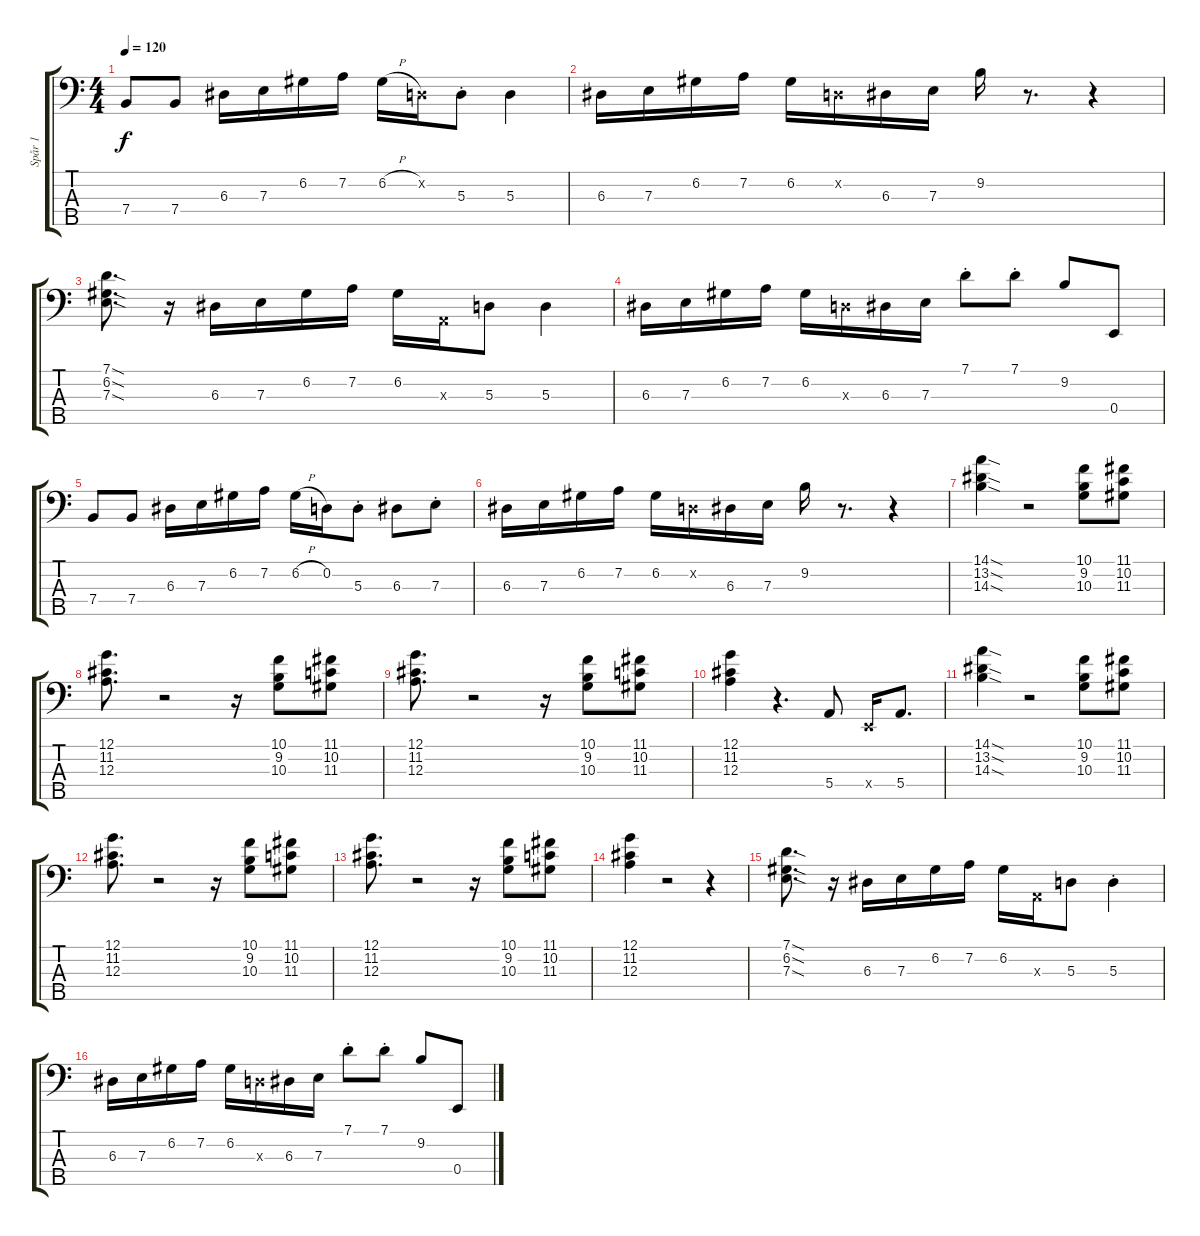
\track ("Spår 1" "Spår 1") {instrument electricbassfinger}
\staff {score tabs}
\tuning (G2 D2 A1 E1 B0) {hide}
\ts (4 4)
\tempo 120
\clef f4
\ks c
7.4.8{dy f} 7.4.8 6.3.16 7.3.16 6.2.16 7.2.16 6.2{h}.16 0.2{x}.16 5.3{st}.8 5.3.4 |
6.3.16 7.3.16 6.2.16 7.2.16 6.2.16 0.2{x}.16 6.3.16 7.3.16 9.2.16 r.8{d} r.4 |
(7.1{sod} 6.2{sod} 7.3{sod}).8{d} r.16 6.3.16 7.3.16 6.2.16 7.2.16 6.2.16 0.3{x}.16 5.3.8 5.3.4 |
6.3.16 7.3.16 6.2.16 7.2.16 6.2.16 5.3{x}.16 6.3.16 7.3.16 7.1{st}.8 7.1{st}.8 9.2.8 0.4.8 |
7.4.8 7.4.8 6.3.16 7.3.16 6.2.16 7.2.16 6.2{h}.16 0.2.16 5.3{st}.8 6.3.8 7.3{st}.8 |
6.3.16 7.3.16 6.2.16 7.2.16 6.2.16 0.2{x}.16 6.3.16 7.3.16 9.2.16 r.8{d} r.4 |
(14.1{sod} 13.2{sod} 14.3{sod}).4 r.2 (10.1 9.2 10.3).8 (11.1 10.2 11.3).8 |
(12.1 11.2 12.3).8{d} r.2 r.16 (10.1 9.2 10.3).8 (11.1 10.2 11.3).8 |
(12.1 11.2 12.3).8{d} r.2 r.16 (10.1 9.2 10.3).8 (11.1 10.2 11.3).8 |
(12.1 11.2 12.3).4 r.4{d} 5.4.8 0.4{x}.16 5.4.8{d} |
(14.1{sod} 13.2{sod} 14.3{sod}).4 r.2 (10.1 9.2 10.3).8 (11.1 10.2 11.3).8 |
(12.1 11.2 12.3).8{d} r.2 r.16 (10.1 9.2 10.3).8 (11.1 10.2 11.3).8 |
(12.1 11.2 12.3).8{d} r.2 r.16 (10.1 9.2 10.3).8 (11.1 10.2 11.3).8 |
(12.1 11.2 12.3).4 r.2 r.4 |
(7.1{sod} 6.2{sod} 7.3{sod}).8{d} r.16 6.3.16 7.3.16 6.2.16 7.2.16 6.2.16 0.3{x}.16 5.3.8 5.3{st}.4 |
6.3.16 7.3.16 6.2.16 7.2.16 6.2.16 5.3{x}.16 6.3.16 7.3.16 7.1{st}.8 7.1{st}.8 9.2.8 0.4.8
